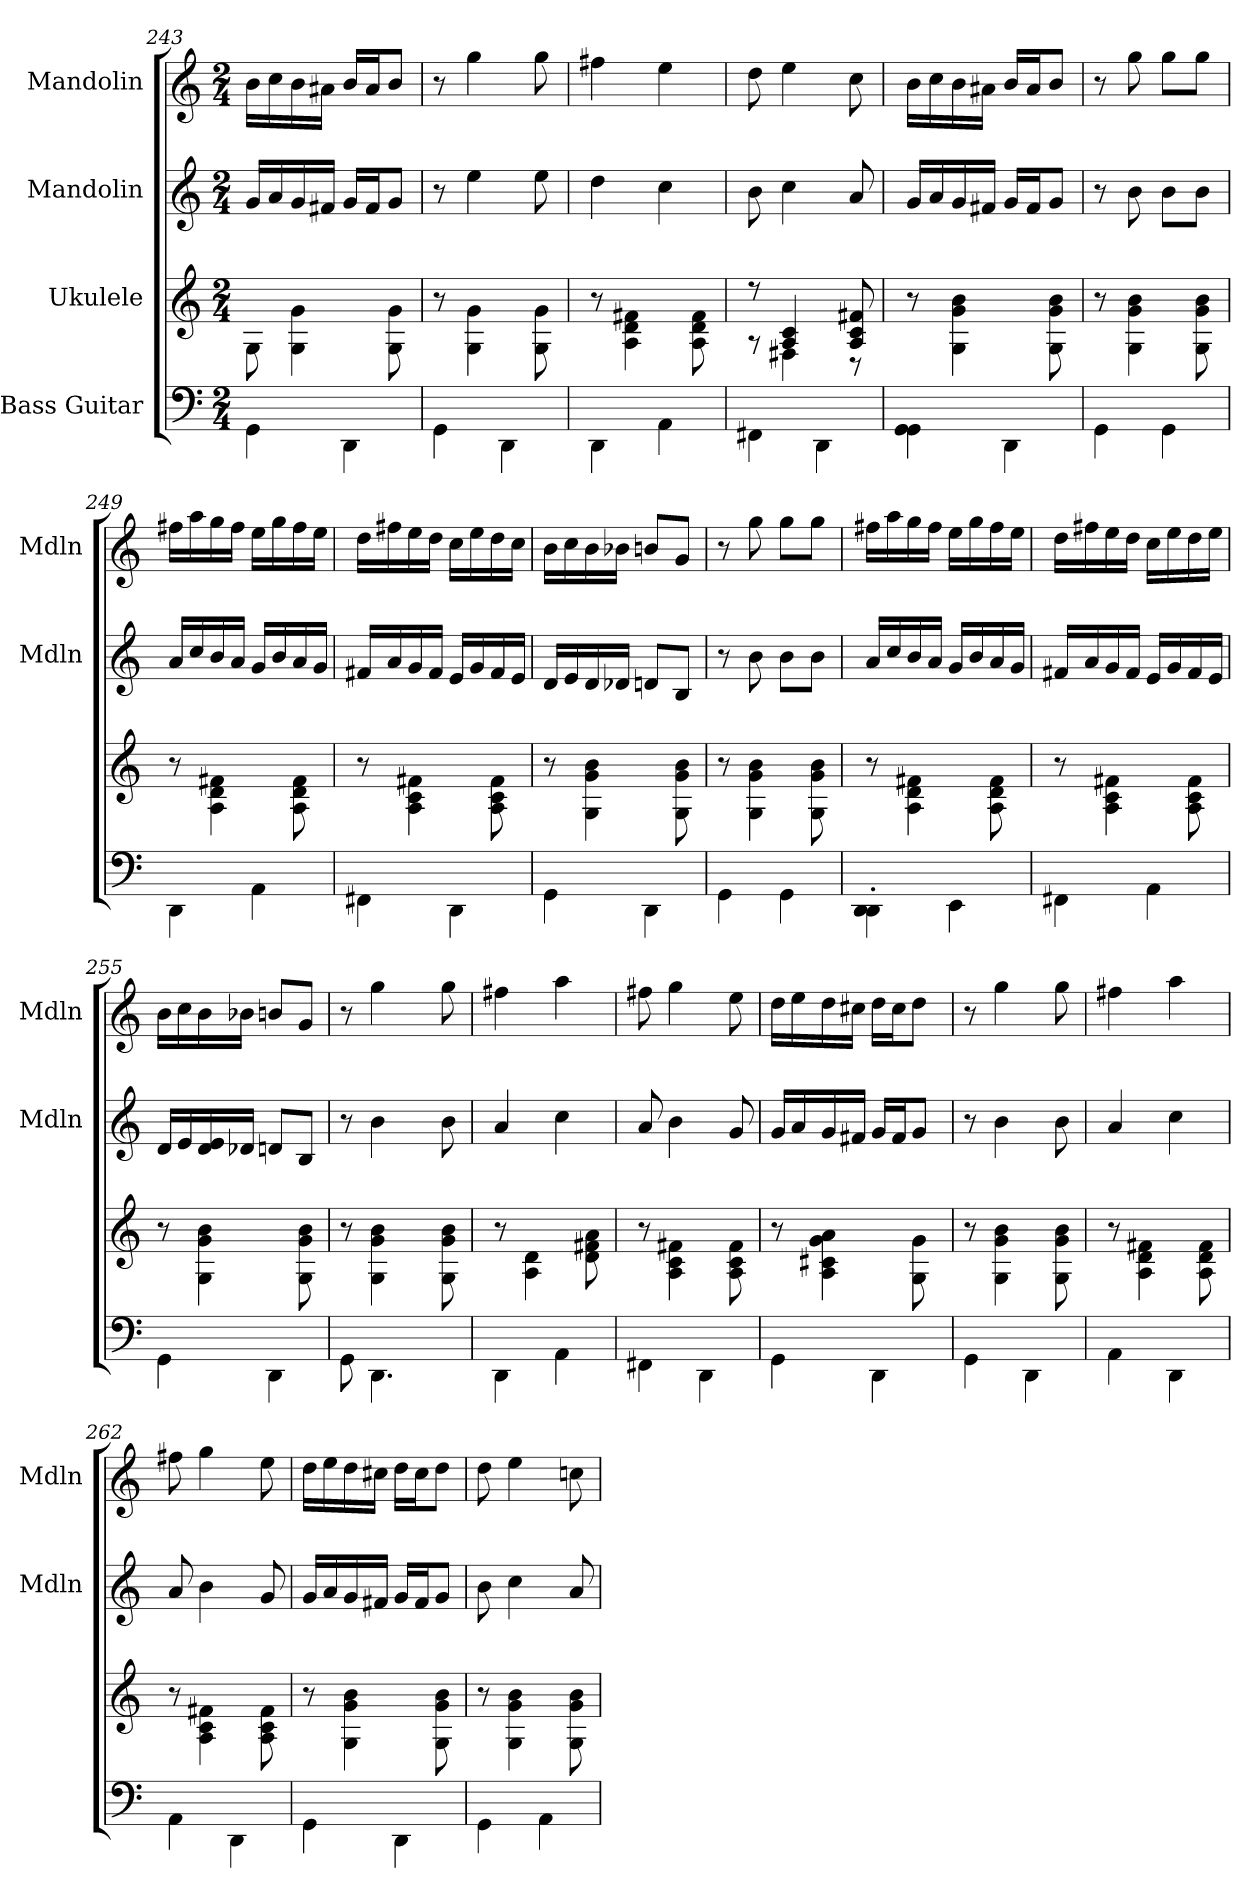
**kern	**kern	**kern	**kern
*part4	*part3	*part2	*part1
*staff4	*staff3	*staff2	*staff1
*I"Bass Guitar	*I"Ukulele	*I"Mandolin	*I"Mandolin
*	*	*I'Mdln	*I'Mdln
!!LO:PB:g=z
*	*	*clefG2	*clefG2
*k[]	*k[]	*k[]	*k[]
*M2/4	*M2/4	*M2/4	*M2/4
=243	=243	=243	=243
4GG\	8G\	16g/LL	16b\LL
.	.	16a/	16cc\
.	4G\ 4g\	16g/	16b\
.	.	16f#X/JJ	16a#X\JJ
4DD\	.	16g/LL	16b/LL
.	.	16f#/J	16a#/J
.	8G\ 8g\	8g/J	8b/J
=244	=244	=244	=244
4GG\	8r	8r	8r
.	4G\ 4g\	4ee\	4gg\
4DD\	.	.	.
.	8G\ 8g\	8ee\	8gg\
=245	=245	=245	=245
4DD\	8r	4dd\	4ff#X\
.	4A\ 4d\ 4f#\	.	.
4AA\	.	4cc\	4ee\
.	8A\ 8d\ 8f#\	.	.
=246	=246	=246	=246
*	*^	*	*
4FF#\	8r	8r	8b\	8dd\
.	4A/ 4c/	4F#\	4cc\	4ee\
4DD\	.	.	.	.
.	8A/ 8c/ 8f#/	8r	8a/	8cc\
*	*v	*v	*	*
=247	=247	=247	=247
4GG\ 4GG\	8r	16g/LL	16b\LL
.	.	16a/	16cc\
.	4G\ 4g\ 4b\	16g/	16b\
.	.	16f#X/JJ	16a#X\JJ
4DD\	.	16g/LL	16b/LL
.	.	16f#/J	16a#/J
.	8G\ 8g\ 8b\	8g/J	8b/J
=248	=248	=248	=248
4GG\	8r	8r	8r
.	4G\ 4g\ 4b\	8b\	8gg\
4GG\	.	8b\L	8gg\L
.	8G\ 8g\ 8b\	8b\J	8gg\J
!!LO:LB:g=z
=249	=249	=249	=249
4DD\	8r	16a/LL	16ff#X\LL
.	.	16cc/	16aa\
.	4A\ 4d\ 4f#\	16b/	16gg\
.	.	16a/JJ	16ff#\JJ
4AA\	.	16g/LL	16ee\LL
.	.	16b/	16gg\
.	8A\ 8d\ 8f#\	16a/	16ff#\
.	.	16g/JJ	16ee\JJ
=250	=250	=250	=250
4FF#\	8r	16f#X/LL	16dd\LL
.	.	16a/	16ff#X\
.	4A\ 4c\ 4f#\	16g/	16ee\
.	.	16f#/JJ	16dd\JJ
4DD\	.	16e/LL	16cc\LL
.	.	16g/	16ee\
.	8A\ 8c\ 8f#\	16f#/	16dd\
.	.	16e/JJ	16cc\JJ
=251	=251	=251	=251
4GG\	8r	16d/LL	16b\LL
.	.	16e/	16cc\
.	4G\ 4g\ 4b\	16d/	16b\
.	.	16d-X/JJ	16b-X\JJ
4DD\	.	8dn/L	8bn/L
.	8G\ 8g\ 8b\	8B/J	8g/J
=252	=252	=252	=252
4GG\	8r	8r	8r
.	4G\ 4g\ 4b\	8b\	8gg\
4GG\	.	8b\L	8gg\L
.	8G\ 8g\ 8b\	8b\J	8gg\J
=253	=253	=253	=253
4DD\' 4DD\'	8r	16a/LL	16ff#X\LL
.	.	16cc/	16aa\
.	4A\ 4d\ 4f#\	16b/	16gg\
.	.	16a/JJ	16ff#\JJ
4EE\	.	16g/LL	16ee\LL
.	.	16b/	16gg\
.	8A\ 8d\ 8f#\	16a/	16ff#\
.	.	16g/JJ	16ee\JJ
!!LO:LB:g=z
=254	=254	=254	=254
4FF#\	8r	16f#X/LL	16dd\LL
.	.	16a/	16ff#X\
.	4A\ 4c\ 4f#\	16g/	16ee\
.	.	16f#/JJ	16dd\JJ
4AA\	.	16e/LL	16cc\LL
.	.	16g/	16ee\
.	8A\ 8c\ 8f#\	16f#/	16dd\
.	.	16e/JJ	16ee\JJ
!!LO:PB:g=z
=255	=255	=255	=255
4GG\	8r	16d/LL	16b\LL
.	.	16e/	16cc\
.	4G\ 4g\ 4b\	16d/ 16e/	16b\
.	.	16d-X/JJ	16b-X\JJ
4DD\	.	8dn/L	8bn/L
.	8G\ 8g\ 8b\	8B/J	8g/J
=256	=256	=256	=256
*	*	*	*^
8GG\	8r	8r	8r	4ryy
4.DD\	4G\ 4g\ 4b\	4b\	4gg\	.
.	.	.	.	16ryy
*	*	*	*MM163	*
.	.	.	.	8.ryy
.	8G\ 8g\ 8b\	8b\	8gg\	.
*	*	*	*v	*v
=257	=257	=257	=257
4DD\	8r	4a/	4ff#X\
.	4A\ 4d\	.	.
4AA\	.	4cc\	4aa\
.	8d\ 8f#\ 8a\	.	.
=258	=258	=258	=258
4FF#\	8r	8a/	8ff#X\
.	4A\ 4c\ 4f#\	4b\	4gg\
4DD\	.	.	.
.	8A\ 8c\ 8f#\	8g/	8ee\
=259	=259	=259	=259
*	*	*	*^
4GG\	8r	16g/LL	16dd\LL	12ryy
.	.	16a/	16ee\	.
.	.	.	.	48ryy
*	*	*	*MM162	*
.	.	.	.	3ryy
.	4A\ 4c#\ 4g\ 4a\	16g/	16dd\	.
.	.	16f#X/JJ	16cc#X\JJ	.
4DD\	.	16g/LL	16dd\LL	.
.	.	16f#/J	16cc#\J	.
.	8G\ 8g\	8g/J	8dd\J	.
.	.	.	.	24.ryy
*	*	*	*v	*v
=260	=260	=260	=260
4GG\	8r	8r	8r
.	4G\ 4g\ 4b\	4b\	4gg\
4DD\	.	.	.
.	8G\ 8g\ 8b\	8b\	8gg\
=261	=261	=261	=261
4AA\	8r	4a/	4ff#X\
.	4A\ 4d\ 4f#\	.	.
4DD\	.	4cc\	4aa\
.	8A\ 8d\ 8f#\	.	.
!!LO:PB:g=z
=262	=262	=262	=262
4AA\	8r	8a/	8ff#X\
.	4A\ 4c\ 4f#\	4b\	4gg\
4DD\	.	.	.
.	8A\ 8c\ 8f#\	8g/	8ee\
=263	=263	=263	=263
4GG\	8r	16g/LL	16dd\LL
.	.	16a/	16ee\
.	4G\ 4g\ 4b\	16g/	16dd\
.	.	16f#X/JJ	16cc#X\JJ
4DD\	.	16g/LL	16dd\LL
.	.	16f#/J	16cc#\J
.	8G\ 8g\ 8b\	8g/J	8dd\J
=264	=264	=264	=264
4GG\	8r	8b\	8dd\
.	4G\ 4g\ 4b\	4cc\	4ee\
4AA\	.	.	.
.	8G\ 8g\ 8b\	8a/	8ccn\
=	=	=	=
*-	*-	*-	*-
